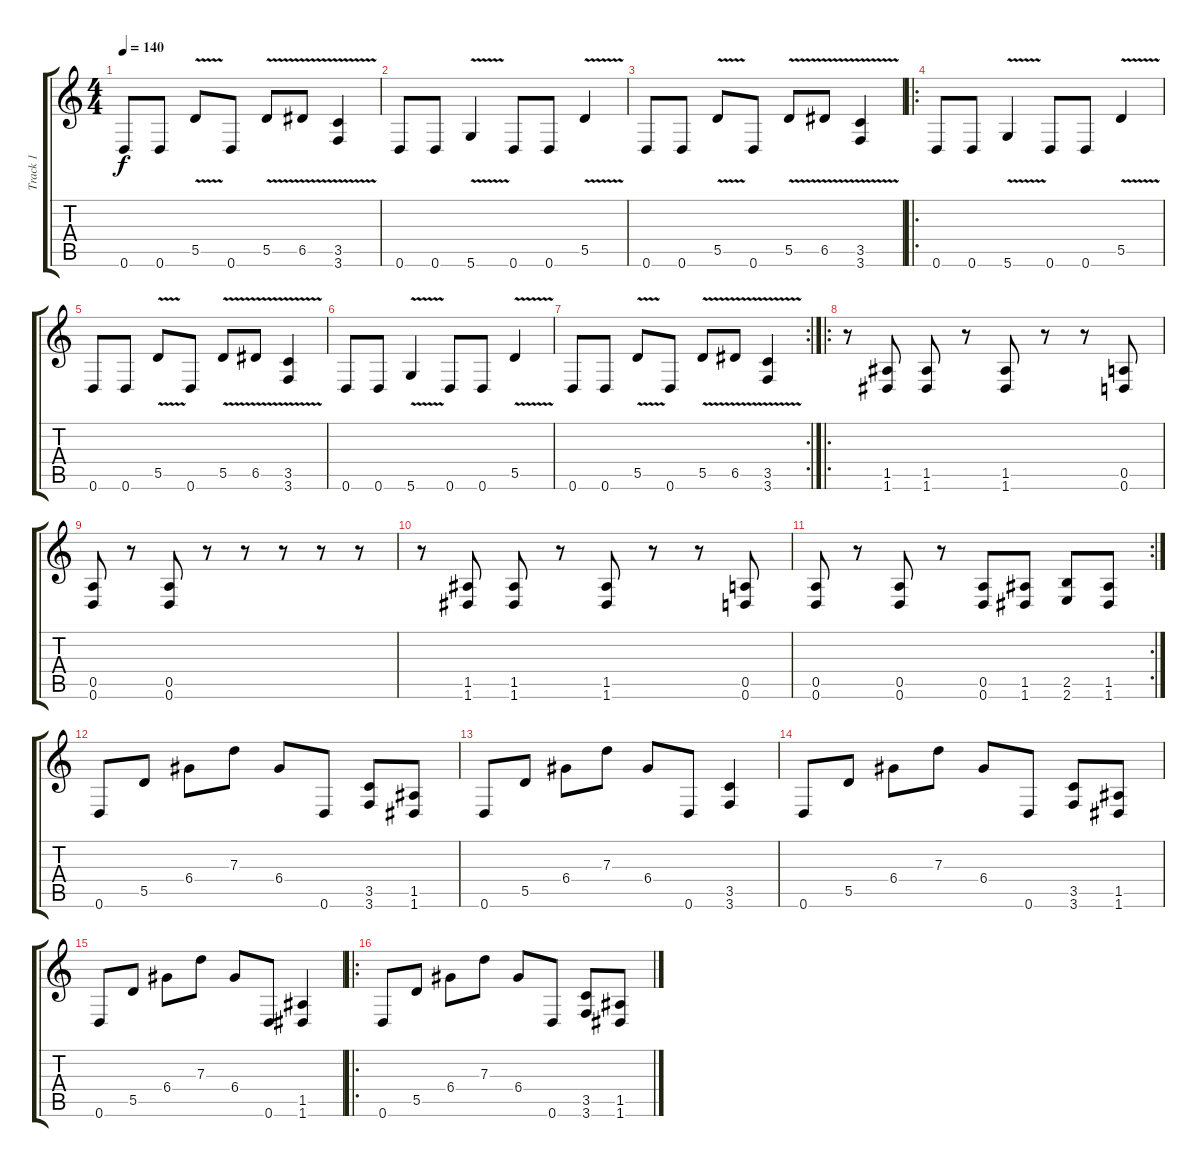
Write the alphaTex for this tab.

\track ("Track 1" "Track 1") {instrument distortionguitar}
\staff {score tabs}
\tuning (E4 B3 G3 D3 A2 D2) {hide}
\ts (4 4)
\tempo 140
\clef g2
\ks c
0.6.8{dy f} 0.6.8 5.5{v}.8 0.6.8 5.5{v}.8 6.5{v}.8 (3.5{v} 3.6{v}).4 |
0.6.8 0.6.8 5.6{v}.4 0.6.8 0.6.8 5.5{v}.4 |
0.6.8 0.6.8 5.5{v}.8 0.6.8 5.5{v}.8 6.5{v}.8 (3.5{v} 3.6{v}).4 |
\ro
0.6.8 0.6.8 5.6{v}.4 0.6.8 0.6.8 5.5{v}.4 |
0.6.8 0.6.8 5.5{v}.8 0.6.8 5.5{v}.8 6.5{v}.8 (3.5{v} 3.6{v}).4 |
0.6.8 0.6.8 5.6{v}.4 0.6.8 0.6.8 5.5{v}.4 |
\rc 2
0.6.8 0.6.8 5.5{v}.8 0.6.8 5.5{v}.8 6.5{v}.8 (3.5{v} 3.6{v}).4 |
\ro
r.8 (1.5 1.6).8 (1.5 1.6).8 r.8 (1.5 1.6).8 r.8 r.8 (0.5 0.6).8 |
(0.5 0.6).8 r.8 (0.5 0.6).8 r.8 r.8 r.8 r.8 r.8 |
r.8 (1.5 1.6).8 (1.5 1.6).8 r.8 (1.5 1.6).8 r.8 r.8 (0.5 0.6).8 |
\rc 2
(0.5 0.6).8 r.8 (0.5 0.6).8 r.8 (0.5 0.6).8 (1.5 1.6).8 (2.5 2.6).8 (1.5 1.6).8 |
0.6.8 5.5.8 6.4.8 7.3.8 6.4.8 0.6.8 (3.5 3.6).8 (1.5 1.6).8 |
0.6.8 5.5.8 6.4.8 7.3.8 6.4.8 0.6.8 (3.5 3.6).4 |
0.6.8 5.5.8 6.4.8 7.3.8 6.4.8 0.6.8 (3.5 3.6).8 (1.5 1.6).8 |
0.6.8 5.5.8 6.4.8 7.3.8 6.4.8 0.6.8 (1.5 1.6).4 |
\ro
0.6.8 5.5.8 6.4.8 7.3.8 6.4.8 0.6.8 (3.5 3.6).8 (1.5 1.6).8
